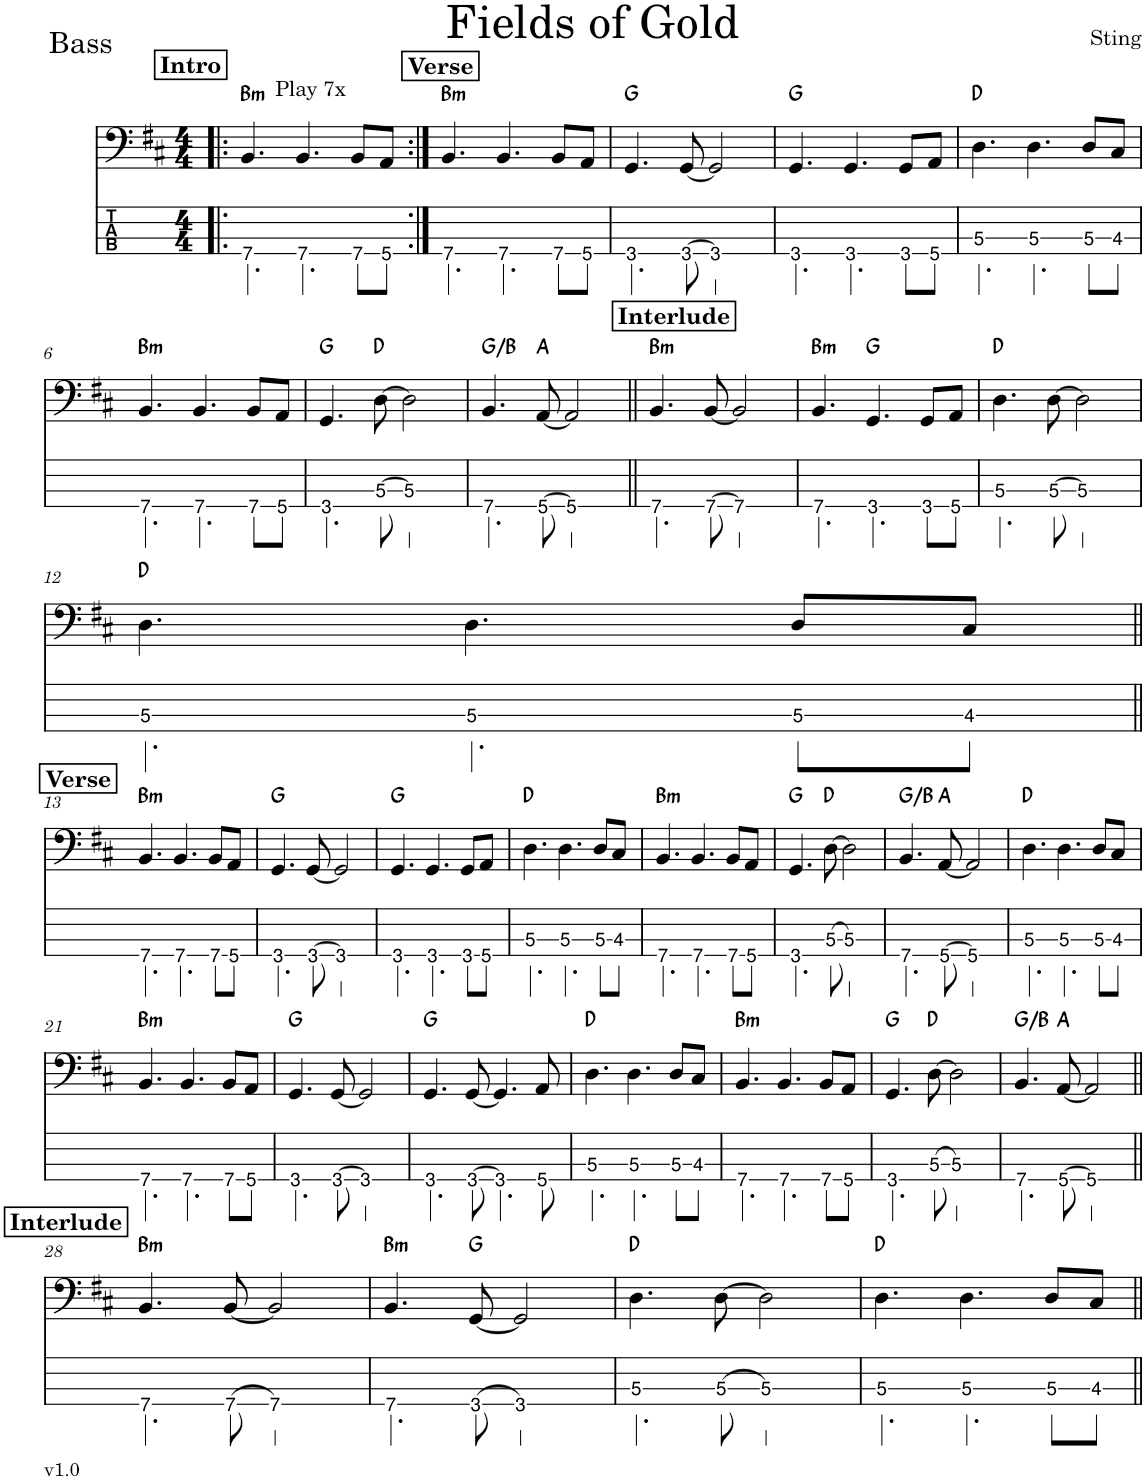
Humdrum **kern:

**kern	**kern	**harte
*part1	*part1	*part1
*staff2	*staff1	*
*I"Electric Bass	*	*
*I'El. B.	*	*
*stria4	*	*
*	*clefF4	*
*Trd7c12	*Trd7c12	*
*k[f#c#]	*k[f#c#]	*
*M4/4	*M4/4	*
!!LO:REH:place=s1:a:B:cj:fs=11:t=Intro
=1!|:	=1!|:	=1!|:
!	!LO:TX:a:t=Play 7x	!LO:H:kt=m
4.BB\	4.BB/	B:min
4.BB\	4.BB/	.
8BB\L	8BB/L	.
8AA\J	8AA/J	.
!!LO:REH:place=s1:a:B:cj:fs=11:t=Verse
=2:|!	=2:|!	=2:|!
!	!	!LO:H:kt=m
4.BB\	4.BB/	B:min
4.BB\	4.BB/	.
8BB\L	8BB/L	.
8AA\J	8AA/J	.
=3	=3	=3
4.GG\	4.GG/	G:maj
[8GG\	[8GG/	.
2GG\]	2GG/]	.
=4	=4	=4
4.GG\	4.GG/	G:maj
4.GG\	4.GG/	.
8GG\L	8GG/L	.
8AA\J	8AA/J	.
=5	=5	=5
4.D\	4.D\	D:maj
4.D\	4.D\	.
8D\L	8D/L	.
8C#\J	8C#/J	.
!!LO:LB:g=z
=6	=6	=6
!	!	!LO:H:kt=m
4.BB\	4.BB/	B:min
4.BB\	4.BB/	.
8BB\L	8BB/L	.
8AA\J	8AA/J	.
=7	=7	=7
4.GG\	4.GG/	G:maj
[8D\	[8D\	D:maj
2D\]	2D\]	.
=8	=8	=8
4.BB\	4.BB/	G:maj/3
[8AA\	[8AA/	A:maj
2AA\]	2AA/]	.
!!LO:REH:place=s1:a:B:cj:fs=11:t=Interlude
=9||	=9||	=9||
!	!	!LO:H:kt=m
4.BB\	4.BB/	B:min
[8BB\	[8BB/	.
2BB\]	2BB/]	.
=10	=10	=10
!	!	!LO:H:kt=m
4.BB\	4.BB/	B:min
4.GG\	4.GG/	G:maj
8GG\L	8GG/L	.
8AA\J	8AA/J	.
=11	=11	=11
4.D\	4.D\	D:maj
[8D\	[8D\	.
2D\]	2D\]	.
!!LO:LB:g=z
=12	=12	=12
4.D\	4.D\	D:maj
4.D\	4.D\	.
8D\L	8D/L	.
8C#\J	8C#/J	.
!!LO:LB:g=z
!!LO:REH:place=s1:a:B:cj:fs=11:t=Verse
=13||	=13||	=13||
!	!	!LO:H:kt=m
4.BB\	4.BB/	B:min
4.BB\	4.BB/	.
8BB\L	8BB/L	.
8AA\J	8AA/J	.
=14	=14	=14
4.GG\	4.GG/	G:maj
[8GG\	[8GG/	.
2GG\]	2GG/]	.
=15	=15	=15
4.GG\	4.GG/	G:maj
4.GG\	4.GG/	.
8GG\L	8GG/L	.
8AA\J	8AA/J	.
=16	=16	=16
4.D\	4.D\	D:maj
4.D\	4.D\	.
8D\L	8D/L	.
8C#\J	8C#/J	.
=17	=17	=17
!	!	!LO:H:kt=m
4.BB\	4.BB/	B:min
4.BB\	4.BB/	.
8BB\L	8BB/L	.
8AA\J	8AA/J	.
=18	=18	=18
4.GG\	4.GG/	G:maj
[8D\	[8D\	D:maj
2D\]	2D\]	.
=19	=19	=19
4.BB\	4.BB/	G:maj/3
[8AA\	[8AA/	A:maj
2AA\]	2AA/]	.
=20	=20	=20
4.D\	4.D\	D:maj
4.D\	4.D\	.
8D\L	8D/L	.
8C#\J	8C#/J	.
!!LO:LB:g=z
=21	=21	=21
!	!	!LO:H:kt=m
4.BB\	4.BB/	B:min
4.BB\	4.BB/	.
8BB\L	8BB/L	.
8AA\J	8AA/J	.
=22	=22	=22
4.GG\	4.GG/	G:maj
[8GG\	[8GG/	.
2GG\]	2GG/]	.
=23	=23	=23
4.GG\	4.GG/	G:maj
[8GG\	[8GG/	.
4.GG\]	4.GG/]	.
8AA\	8AA/	.
=24	=24	=24
4.D\	4.D\	D:maj
4.D\	4.D\	.
8D\L	8D/L	.
8C#\J	8C#/J	.
=25	=25	=25
!	!	!LO:H:kt=m
4.BB\	4.BB/	B:min
4.BB\	4.BB/	.
8BB\L	8BB/L	.
8AA\J	8AA/J	.
=26	=26	=26
4.GG\	4.GG/	G:maj
[8D\	[8D\	D:maj
2D\]	2D\]	.
=27	=27	=27
4.BB\	4.BB/	G:maj/3
[8AA\	[8AA/	A:maj
2AA\]	2AA/]	.
!!LO:LB:g=z
!!LO:REH:place=s1:a:B:cj:fs=11:t=Interlude
=28||	=28||	=28||
!	!	!LO:H:kt=m
4.BB\	4.BB/	B:min
[8BB\	[8BB/	.
2BB\]	2BB/]	.
=29	=29	=29
!	!	!LO:H:kt=m
4.BB\	4.BB/	B:min
[8GG\	[8GG/	G:maj
2GG\]	2GG/]	.
=30	=30	=30
4.D\	4.D\	D:maj
[8D\	[8D\	.
2D\]	2D\]	.
=31	=31	=31
4.D\	4.D\	D:maj
4.D\	4.D\	.
8D\L	8D/L	.
8C#\J	8C#/J	.
=||	=||	=||
*-	*-	*-
